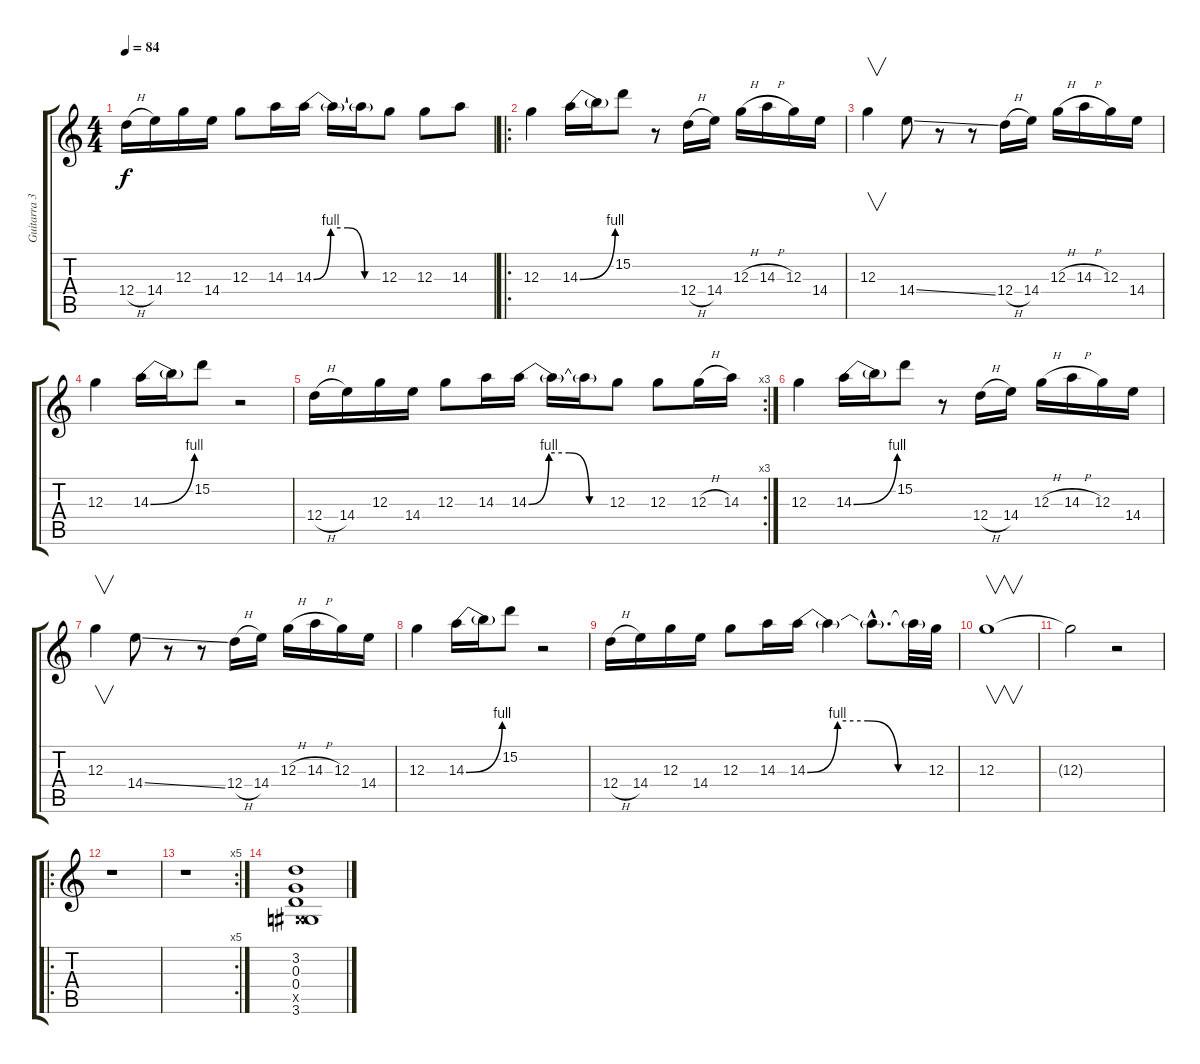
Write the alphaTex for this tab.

\track ("Guitarra 3" "Guitarra 3") {instrument distortionguitar}
\staff {score tabs}
\tuning (E4 B3 G3 D3 A2 E2) {hide}
\ts (4 4)
\tempo 84
\clef g2
\ks c
12.4{h}.16{dy f} 14.4.16 12.3.16 14.4.16 12.3.8 14.3.16 14.3{be (custom 0 0 15 4 30 4 45 0 60 0)}.16 14.3{t}.16 14.3{t}.16 12.3.8 12.3.8 14.3.8 |
\ro
12.3.4 14.3{be (bend 0 0 60 4)}.16 14.3{t}.16 15.2.8 r.8 12.4{h}.16 14.4.16 12.3{h}.16 14.3{h}.16 12.3.16 14.4.16 |
12.3.4{v} 14.4{ss}.8 r.8 r.8 12.4{h}.16 14.4.16 12.3{h}.16 14.3{h}.16 12.3.16 14.4.16 |
12.3.4 14.3{be (bend 0 0 60 4)}.16 14.3{t}.16 15.2.8 r.2 |
\rc 3
12.4{h}.16 14.4.16 12.3.16 14.4.16 12.3.8 14.3.16 14.3{be (custom 0 0 15 4 30 4 45 0 60 0)}.16 14.3{t}.16 14.3{t}.16 12.3.8 12.3.8 12.3{h}.16 14.3.16 |
12.3.4 14.3{be (bend 0 0 60 4)}.16 14.3{t}.16 15.2.8 r.8 12.4{h}.16 14.4.16 12.3{h}.16 14.3{h}.16 12.3.16 14.4.16 |
12.3.4{v} 14.4{ss}.8 r.8 r.8 12.4{h}.16 14.4.16 12.3{h}.16 14.3{h}.16 12.3.16 14.4.16 |
12.3.4 14.3{be (bend 0 0 60 4)}.16 14.3{t}.16 15.2.8 r.2 |
12.4{h}.16 14.4.16 12.3.16 14.4.16 12.3.8 14.3.16 14.3{be (custom 0 0 15 4 30 4 45 0 60 0)}.16 14.3{t}.4 14.3{hac t}.8{d} 14.3{t}.32 12.3.32 |
12.3.1{v} |
12.3{t}.2 r.2 |
\ro
r.1 |
\rc 5
r.1 |
(3.2 0.3 0.4 -1.5{x} 3.6).1
